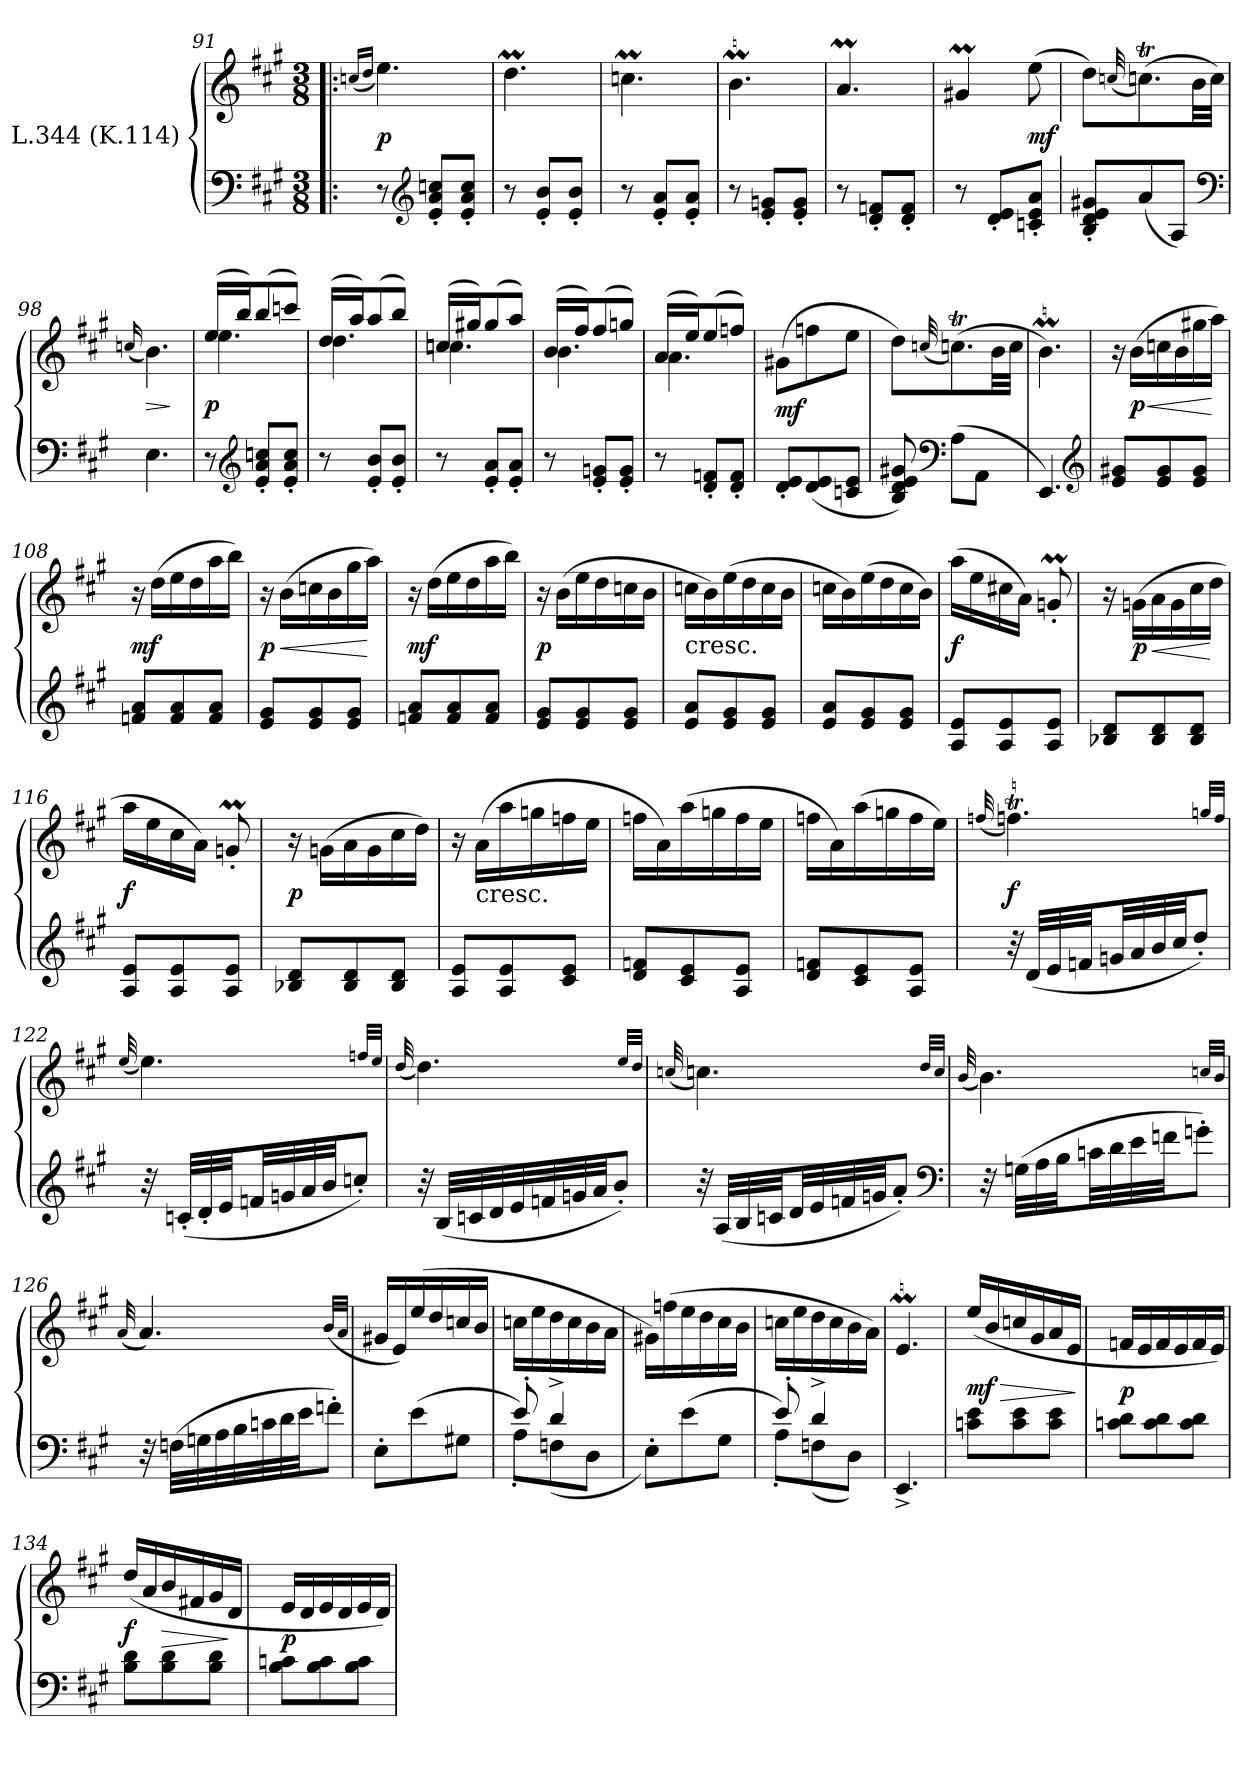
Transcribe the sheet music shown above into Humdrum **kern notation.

**kern	**kern	**dynam
*part1	*part1	*part1
*staff2	*staff1	*staff1/2
*I"L.344 (K.114)	*	*
!!LO:LB:g=z
*clefF4	*clefG2	*
*k[f#c#g#]	*k[f#c#g#]	*
*A:	*A:	*
*M3/8	*M3/8	*
=91!|:	=91!|:	=91!|:
.	(16qccnLL	.
.	16qddJJ	.
8r	4.ee)	p
*clefG2	*	*
8e' 8a' 8ccn'L	.	.
8e' 8a' 8cc'J	.	.
=92	=92	=92
8r	4.ddM	.
8e' 8b'L	.	.
8e' 8b'J	.	.
=93	=93	=93
8r	4.ccnM	.
8e' 8a'L	.	.
8e' 8a'J	.	.
=94	=94	=94
8r	4.bm	.
8e' 8gn'L	.	.
8e' 8g'J	.	.
=95	=95	=95
8r	4.aM	.
8d' 8fn'L	.	.
8d' 8f'J	.	.
=96	=96	=96
8r	4g#Xm	.
8d' 8e'L	.	.
8cn' 8e' 8a'J	(8ee	mf
!!LO:LB:g=z
=97	=97	=97
8B' 8d' 8e' 8g#X'L	8ddL)	.
.	(32qqccn	.
(8a	(8.ccnT)	.
8AJ)	.	.
.	32bLL	.
.	32ccJJJ)	.
*clefF4	*	*
=98	=98	=98
.	(16qqccn	.
4.E	4.b)	>
.	.	]
=99	=99	=99
*	*^	*
8r	(16eeLL	4.ee	p
.	16bbJ)	.	.
*clefG2	*	*	*
8e' 8a' 8ccn'L	(8bb	.	.
8e' 8a' 8cc'J	8cccnJ)	.	.
=100	=100	=100	=100
8r	(16ddLL	4.dd	.
.	16aaJ)	.	.
8e' 8b'L	(8aa	.	.
8e' 8b'J	8bbJ)	.	.
=101	=101	=101	=101
8r	(16ccnLL	4.ccn	.
.	16gg#XJ)	.	.
8e' 8a'L	(8gg#	.	.
8e' 8a'J	8aaJ)	.	.
!!LO:LB:g=z	!!
=102	=102	=102	=102
8r	(16bLL	4.b	.
.	16ff#J)	.	.
8e' 8gn'L	(8ff#	.	.
8e' 8g'J	8ggnJ)	.	.
=103	=103	=103	=103
8r	(16aLL	4.a	.
.	16eeJ)	.	.
8d' 8fn'L	(8ee	.	.
8d' 8f'J	8ffnJ)	.	.
*	*v	*v	*
=104	=104	=104
8d' 8e'L	(8g#XL	mf
(8d 8e	8ffn	.
8cn 8eJ	8eeJ	.
=105	=105	=105
8B 8d 8e 8g#X)	8ddL)	.
*clefF4	*	*
.	(32qqccn	.
(8AL	(8.ccnT)	.
8AAJ	.	.
.	32bLL	.
.	32ccJJJ	.
=106	=106	=106
4.EE)	4.bm)	.
*clefG2	*	*
!!LO:LB:g=z
=107	=107	=107
8e 8g#XL	16r	.
.	(16bLL	< p
8e 8g#	16ccn	.
.	16b	.
8e 8g#J	16gg#X	.
.	16aaJJ)	[
=108	=108	=108
8fn 8aL	16r	mf
.	(16ddLL	.
8f 8a	16ee	.
.	16dd	.
8f 8aJ	16aa	.
.	16bbJJ)	.
=109	=109	=109
8e 8g#L	16r	p
.	(16bLL	<
8e 8g#	16ccn	.
.	16b	.
8e 8g#J	16gg#	.
.	16aaJJ)	[
=110	=110	=110
8fn 8aL	16r	mf
.	(16ddLL	.
8f 8a	16ee	.
.	16dd	.
8f 8aJ	16aa	.
.	16bbJJ)	.
=111	=111	=111
8e 8g#L	16r	p
.	(16bLL	.
8e 8g#	16ee	.
.	16dd	.
8e 8g#J	16ccn	.
.	16bJJ	.
!!LO:LB:g=z
=112	=112	=112
!	!LO:TX:c:t=cresc.	!
8e 8aL	16ccnLL	.
.	16b)	.
8e 8g#	(16ee	.
.	16dd	.
8e 8g#J	16cc	.
.	16bJJ	.
=113	=113	=113
8e 8aL	16ccnLL	.
.	16b)	.
8e 8g#	(16ee	.
.	16dd	.
8e 8g#J	16cc	.
.	16bJJ)	.
=114	=114	=114
8A 8eL	(16aaLL	f
.	16ee	.
8A 8e	16cc#X	.
.	16aJJ)	.
8A 8eJ	8gnM'	.
=115	=115	=115
8B-X 8dL	16r	.
.	(16gnLL	p
8B- 8d	16a	<
.	16g	.
8B- 8dJ	16cc#	.
.	16ddJJ	[
=116	=116	=116
8A 8eL	16aaLL	f
.	16ee	.
8A 8e	16cc#	.
.	16aJJ)	.
8A 8eJ	8gnM'	.
!!LO:LB:g=z
=117	=117	=117
8B-X 8dL	16r	p
.	(16gnLL	.
8B- 8d	16a	.
.	16g	.
8B- 8dJ	16cc#	.
.	16ddJJ)	.
=118	=118	=118
8A 8eL	16r	.
!	!LO:TX:c:t=cresc.	!
.	(16aLL	.
8A 8e	16aa	.
.	16ggn	.
8c# 8eJ	16ffn	.
.	16eeJJ	.
=119	=119	=119
8d 8fnL	16ffnLL	.
.	16a)	.
8c# 8e	(16aa	.
.	16ggn	.
8A 8eJ	16ff	.
.	16eeJJ	.
=120	=120	=120
8d 8fnL	16ffnLL	.
.	16a)	.
8c# 8e	(16aa	.
.	16ggn	.
8A 8eJ	16ff	.
.	16eeJJ)	.
!!LO:LB:g=z
=121	=121	=121
.	(32qqffn	.
32r	4.ffnT)	f
(32dLLL	.	.
32e	.	.
32fnJJ	.	.
32gnLL	.	.
32a	.	.
32b	.	.
32cc#JJ	.	.
8dd'J)	.	.
.	32qggnLLL	.
.	32qffJJJ	.
=122	=122	=122
.	(32qqee	.
32r	4.eeTTTt)	.
(32cn'LLL	.	.
32d'	.	.
32eJJ	.	.
32fnLL	.	.
32gn	.	.
32a	.	.
32bJJ	.	.
8ccn'J)	.	.
.	32qffnLLL	.
.	32qeeJJJ	.
=123	=123	=123
.	(32qqdd	.
32r	4.ddTTTT)	.
(32BLLL	.	.
32cn	.	.
32d	.	.
32e	.	.
32fn	.	.
32gn	.	.
32aJJ	.	.
8b'J)	.	.
.	32qeeLLL	.
.	32qddJJJ	.
!!LO:LB:g=z
=124	=124	=124
.	(32qqccn	.
32r	4.ccnTTTT)	.
(32ALLL	.	.
32B	.	.
32cnJJ	.	.
32dLL	.	.
32e	.	.
32fn	.	.
32gnJJ	.	.
8a'J)	.	.
*clefF4	*	*
.	32qddLLL	.
.	32qccJJJ	.
=125	=125	=125
.	(32qqb	.
32r	4.bTTTt)	.
(32GnLLL	.	.
32A	.	.
32BJJ	.	.
32cnLL	.	.
32d	.	.
32e	.	.
32fnJJ	.	.
8gn'J)	.	.
.	32qccnLLL	.
.	32qbJJJ	.
=126	=126	=126
.	(32qqa	.
32r	4.aTTTT)	.
(32FnLLL	.	.
32Gn	.	.
32A	.	.
32B	.	.
32cn	.	.
32d	.	.
32eJJ	.	.
8fn'J)	.	.
.	(32qbLLL	.
.	32qaJJJ	.
!!LO:LB:g=z
=127	=127	=127
8E'L	16g#XTTT/LL	.
.	16e/)	.
(<8e	(16ee/	.
.	16dd/	.
8G#XJ	16ccn/	.
.	16b/JJ	.
=128	=128	=128
*^	*	*
8e'	8A'L)	16ccnLL	.
.	.	16ee	.
4d^	(8Fn	16dd	.
.	.	16cc	.
.	8DJ	16b	.
.	.	16aJJ	.
*v	*v	*	*
=129	=129	=129
8E'L)	16g#XLL)	.
.	(16ffn	.
(<8e	16ee	.
.	16dd	.
8G#J	16cc#	.
.	16bJJ	.
=130	=130	=130
*^	*	*
8e'	8A'L)	16ccnLL	.
.	.	16ee	.
4d^	(8Fn	16dd	.
.	.	16cc	.
.	8DJ)	16b	.
.	.	16aJJ)	.
*v	*v	*	*
=131	=131	=131
4.EE^	4.em	.
!!LO:LB:g=z
=132	=132	=132
8cn 8eL	(16eeLL	> mf
.	16b	.
8c 8e	16ccn	.
.	16g#	.
8c 8eJ	16a	.
.	16eJJ	.
.	.	]
=133	=133	=133
8cn 8dL	16fnLL	p
.	16e	.
8c 8d	16f	.
.	16e	.
8c 8dJ	16f	.
.	16eJJ)	.
=134	=134	=134
8B 8dL	(16ddLL	f
.	16a	.
8B 8d	16b	>
.	16f#X	.
8B 8dJ	16g#	.
.	16dJJ	]
=135	=135	=135
8B 8cnL	16eLL	p
.	16d	.
8B 8c	16e	.
.	16d	.
8B 8cJ	16e	.
.	16dJJ)	.
=	=	=
*-	*-	*-
